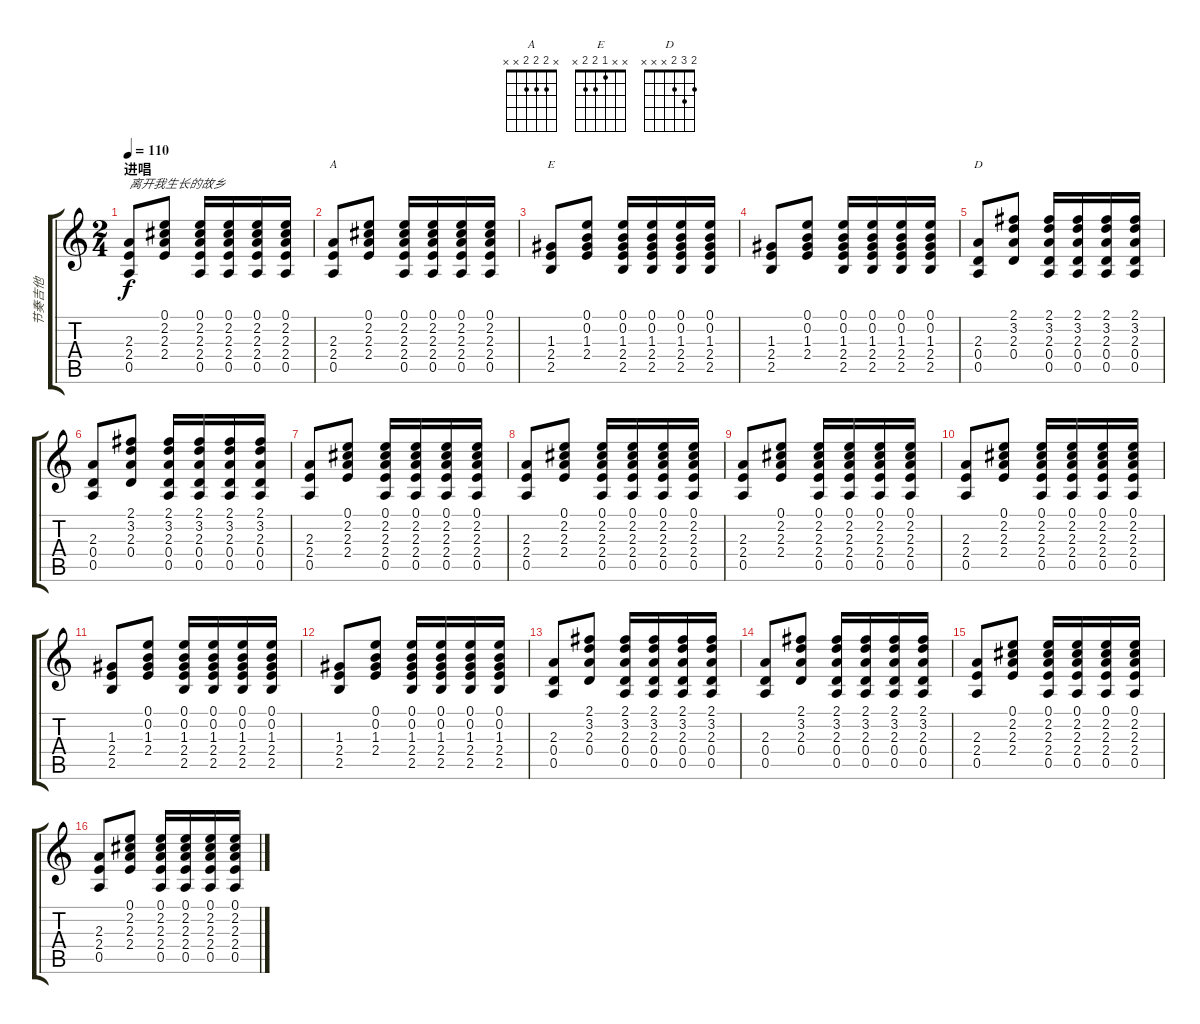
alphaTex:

\track ("节奏吉他" "节奏吉他") {instrument acousticguitarsteel}
\staff {score tabs}
\tuning (E4 B3 G3 D3 A2 E2) {hide}
\chord ("A" x 2 2 2 x x)
\chord ("E" x x 1 2 2 x)
\chord ("D" 2 3 2 x x x)
\ts (2 4)
\section ("" "进唱")
\tempo 110
\clef g2
\ks c
(2.3 2.4 0.5).8{txt "离开我生长的故乡" dy f} (0.1 2.2 2.3 2.4).8 (0.1 2.2 2.3 2.4 0.5).16 (0.1 2.2 2.3 2.4 0.5).16 (0.1 2.2 2.3 2.4 0.5).16 (0.1 2.2 2.3 2.4 0.5).16 |
(2.3 2.4 0.5).8{ch "A"} (0.1 2.2 2.3 2.4).8 (0.1 2.2 2.3 2.4 0.5).16 (0.1 2.2 2.3 2.4 0.5).16 (0.1 2.2 2.3 2.4 0.5).16 (0.1 2.2 2.3 2.4 0.5).16 |
(1.3 2.4 2.5).8{ch "E"} (0.1 0.2 1.3 2.4).8 (0.1 0.2 1.3 2.4 2.5).16 (0.1 0.2 1.3 2.4 2.5).16 (0.1 0.2 1.3 2.4 2.5).16 (0.1 0.2 1.3 2.4 2.5).16 |
(1.3 2.4 2.5).8 (0.1 0.2 1.3 2.4).8 (0.1 0.2 1.3 2.4 2.5).16 (0.1 0.2 1.3 2.4 2.5).16 (0.1 0.2 1.3 2.4 2.5).16 (0.1 0.2 1.3 2.4 2.5).16 |
(2.3 0.4 0.5).8{ch "D"} (2.1 3.2 2.3 0.4).8 (2.1 3.2 2.3 0.4 0.5).16 (2.1 3.2 2.3 0.4 0.5).16 (2.1 3.2 2.3 0.4 0.5).16 (2.1 3.2 2.3 0.4 0.5).16 |
(2.3 0.4 0.5).8 (2.1 3.2 2.3 0.4).8 (2.1 3.2 2.3 0.4 0.5).16 (2.1 3.2 2.3 0.4 0.5).16 (2.1 3.2 2.3 0.4 0.5).16 (2.1 3.2 2.3 0.4 0.5).16 |
(2.3 2.4 0.5).8 (0.1 2.2 2.3 2.4).8 (0.1 2.2 2.3 2.4 0.5).16 (0.1 2.2 2.3 2.4 0.5).16 (0.1 2.2 2.3 2.4 0.5).16 (0.1 2.2 2.3 2.4 0.5).16 |
(2.3 2.4 0.5).8 (0.1 2.2 2.3 2.4).8 (0.1 2.2 2.3 2.4 0.5).16 (0.1 2.2 2.3 2.4 0.5).16 (0.1 2.2 2.3 2.4 0.5).16 (0.1 2.2 2.3 2.4 0.5).16 |
(2.3 2.4 0.5).8 (0.1 2.2 2.3 2.4).8 (0.1 2.2 2.3 2.4 0.5).16 (0.1 2.2 2.3 2.4 0.5).16 (0.1 2.2 2.3 2.4 0.5).16 (0.1 2.2 2.3 2.4 0.5).16 |
(2.3 2.4 0.5).8 (0.1 2.2 2.3 2.4).8 (0.1 2.2 2.3 2.4 0.5).16 (0.1 2.2 2.3 2.4 0.5).16 (0.1 2.2 2.3 2.4 0.5).16 (0.1 2.2 2.3 2.4 0.5).16 |
(1.3 2.4 2.5).8 (0.1 0.2 1.3 2.4).8 (0.1 0.2 1.3 2.4 2.5).16 (0.1 0.2 1.3 2.4 2.5).16 (0.1 0.2 1.3 2.4 2.5).16 (0.1 0.2 1.3 2.4 2.5).16 |
(1.3 2.4 2.5).8 (0.1 0.2 1.3 2.4).8 (0.1 0.2 1.3 2.4 2.5).16 (0.1 0.2 1.3 2.4 2.5).16 (0.1 0.2 1.3 2.4 2.5).16 (0.1 0.2 1.3 2.4 2.5).16 |
(2.3 0.4 0.5).8 (2.1 3.2 2.3 0.4).8 (2.1 3.2 2.3 0.4 0.5).16 (2.1 3.2 2.3 0.4 0.5).16 (2.1 3.2 2.3 0.4 0.5).16 (2.1 3.2 2.3 0.4 0.5).16 |
(2.3 0.4 0.5).8 (2.1 3.2 2.3 0.4).8 (2.1 3.2 2.3 0.4 0.5).16 (2.1 3.2 2.3 0.4 0.5).16 (2.1 3.2 2.3 0.4 0.5).16 (2.1 3.2 2.3 0.4 0.5).16 |
(2.3 2.4 0.5).8 (0.1 2.2 2.3 2.4).8 (0.1 2.2 2.3 2.4 0.5).16 (0.1 2.2 2.3 2.4 0.5).16 (0.1 2.2 2.3 2.4 0.5).16 (0.1 2.2 2.3 2.4 0.5).16 |
(2.3 2.4 0.5).8 (0.1 2.2 2.3 2.4).8 (0.1 2.2 2.3 2.4 0.5).16 (0.1 2.2 2.3 2.4 0.5).16 (0.1 2.2 2.3 2.4 0.5).16 (0.1 2.2 2.3 2.4 0.5).16
